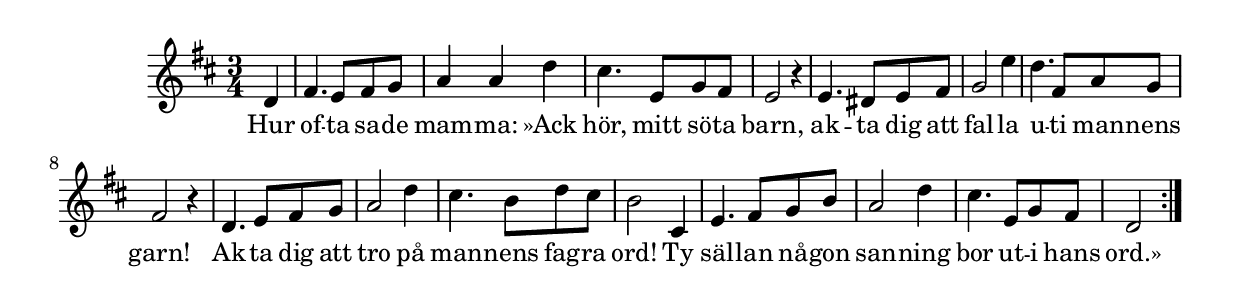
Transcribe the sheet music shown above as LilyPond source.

{
\time 3/4
\key d \major

\repeat volta 2 { 
 \partial 4
 d'4  | 
 fis'4. e'8 fis' g'  | 
 a'4 a' d''  | 
 cis''4. e'8 g' fis'  | 
 e'2 r4  | 
 e'4. dis'8 e' fis'  | 
 g'2 e''4  | 
 d''4. fis'8 a' g'  | 
 fis'2 r4  | 
 d'4. e'8 fis' g'  | 
 a'2 d''4  | 
 cis''4. b'8 d'' cis''  | 
 b'2 cis'4  | 
 e'4. fis'8 g' b'  | 
 a'2 d''4  | 
 cis''4. e'8 g' fis'  | 
 d'2
 } %( endrepeat )% 
 }
 \addlyrics {
     Hur of -- ta sa -- de mam -- ma: »Ack hör, mitt sö -- ta barn,
     ak -- ta dig att fal -- la u -- ti man -- nens garn! Ak -- ta dig att
     tro på man -- nens fag -- ra ord! Ty säl -- lan nå -- gon san -- ning
     bor ut -- i hans ord.»
}
